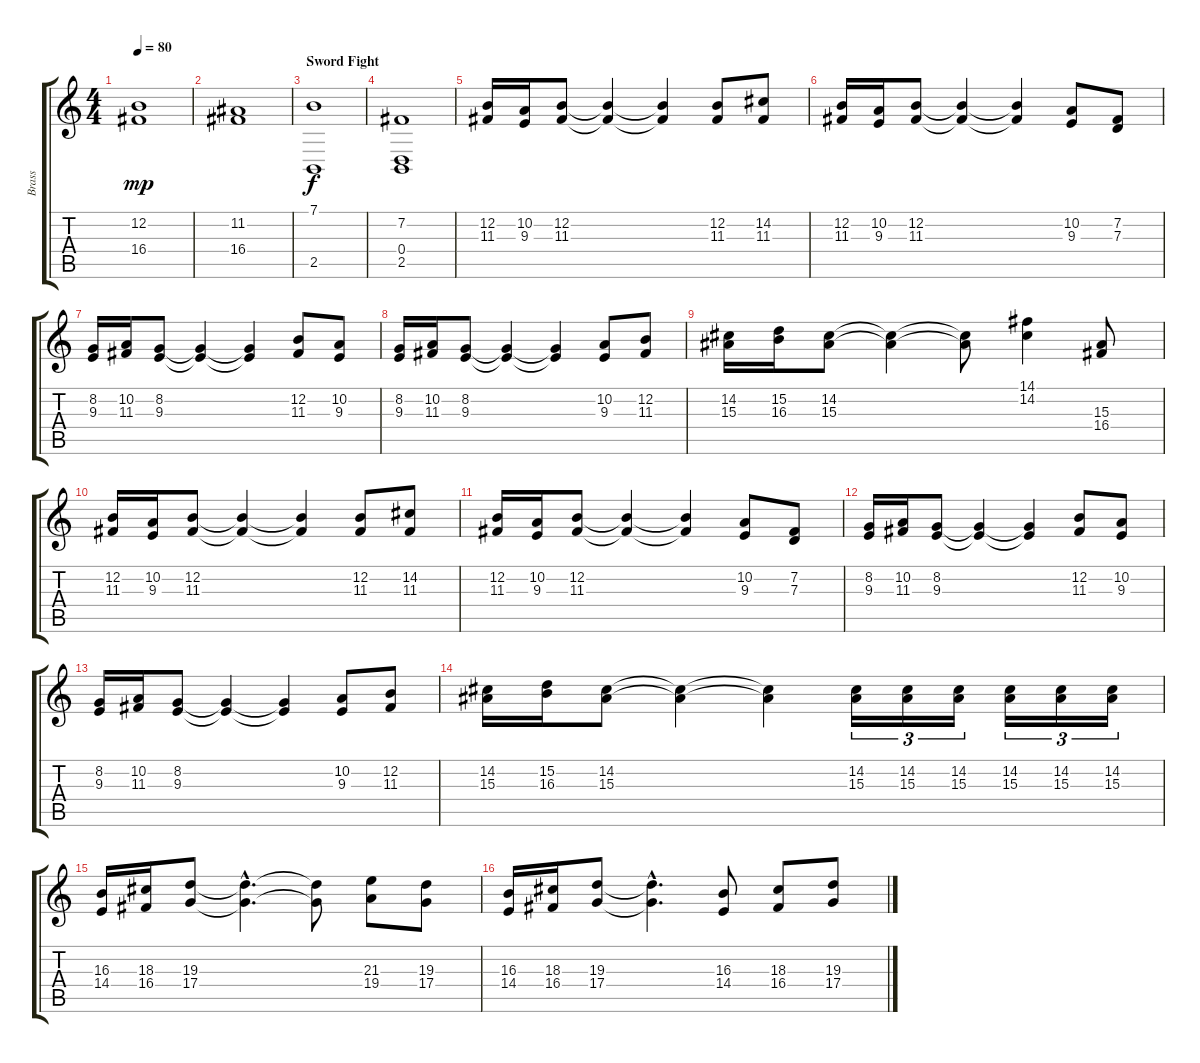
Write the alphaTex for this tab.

\track ("Brass" "Brass") {instrument brasssection}
\staff {score tabs}
\tuning (E4 B3 G3 D3 A2 E2) {hide}
\ts (4 4)
\tempo 80
\clef g2
\ks c
(12.2 16.4).1{dy mp} |
(11.2 16.4).1 |
\section ("" "Sword Fight")
(7.1 2.5).1{dy f volume 16} |
(7.2 0.4 2.5).1 |
(12.2 11.3).16 (10.2 9.3).16 (12.2 11.3).8 (12.2{t} 11.3{t}).4 (12.2{t} 11.3{t}).4 (12.2 11.3).8 (14.2 11.3).8 |
(12.2 11.3).16 (10.2 9.3).16 (12.2 11.3).8 (12.2{t} 11.3{t}).4 (12.2{t} 11.3{t}).4 (10.2 9.3).8 (7.2 7.3).8 |
(8.2 9.3).16 (10.2 11.3).16 (8.2 9.3).8 (8.2{t} 9.3{t}).4 (8.2{t} 9.3{t}).4 (12.2 11.3).8 (10.2 9.3).8 |
(8.2 9.3).16 (10.2 11.3).16 (8.2 9.3).8 (8.2{t} 9.3{t}).4 (8.2{t} 9.3{t}).4 (10.2 9.3).8 (12.2 11.3).8 |
(14.2 15.3).16 (15.2 16.3).16 (14.2 15.3).8 (14.2{t} 15.3{t}).4 (14.2{t} 15.3{t}).8 (14.1 14.2).4 (15.3 16.4).8 |
(12.2 11.3).16 (10.2 9.3).16 (12.2 11.3).8 (12.2{t} 11.3{t}).4 (12.2{t} 11.3{t}).4 (12.2 11.3).8 (14.2 11.3).8 |
(12.2 11.3).16 (10.2 9.3).16 (12.2 11.3).8 (12.2{t} 11.3{t}).4 (12.2{t} 11.3{t}).4 (10.2 9.3).8 (7.2 7.3).8 |
(8.2 9.3).16 (10.2 11.3).16 (8.2 9.3).8 (8.2{t} 9.3{t}).4 (8.2{t} 9.3{t}).4 (12.2 11.3).8 (10.2 9.3).8 |
(8.2 9.3).16 (10.2 11.3).16 (8.2 9.3).8 (8.2{t} 9.3{t}).4 (8.2{t} 9.3{t}).4 (10.2 9.3).8 (12.2 11.3).8 |
(14.2 15.3).16 (15.2 16.3).16 (14.2 15.3).8 (14.2{t} 15.3{t}).4 (14.2{t} 15.3{t}).4 (14.2 15.3).16{tu (3 2)} (14.2 15.3).16{tu (3 2)} (14.2 15.3).16{tu (3 2)} (14.2 15.3).16{tu (3 2)} (14.2 15.3).16{tu (3 2)} (14.2 15.3).16{tu (3 2)} |
(16.3 14.4).16 (18.3 16.4).16 (19.3 17.4).8 (19.3{hac t} 17.4{hac t}).4{d} (19.3{t} 17.4{t}).8 (21.3 19.4).8 (19.3 17.4).8 |
(16.3 14.4).16 (18.3 16.4).16 (19.3 17.4).8 (19.3{hac t} 17.4{hac t}).4{d} (16.3 14.4).8 (18.3 16.4).8 (19.3 17.4).8
